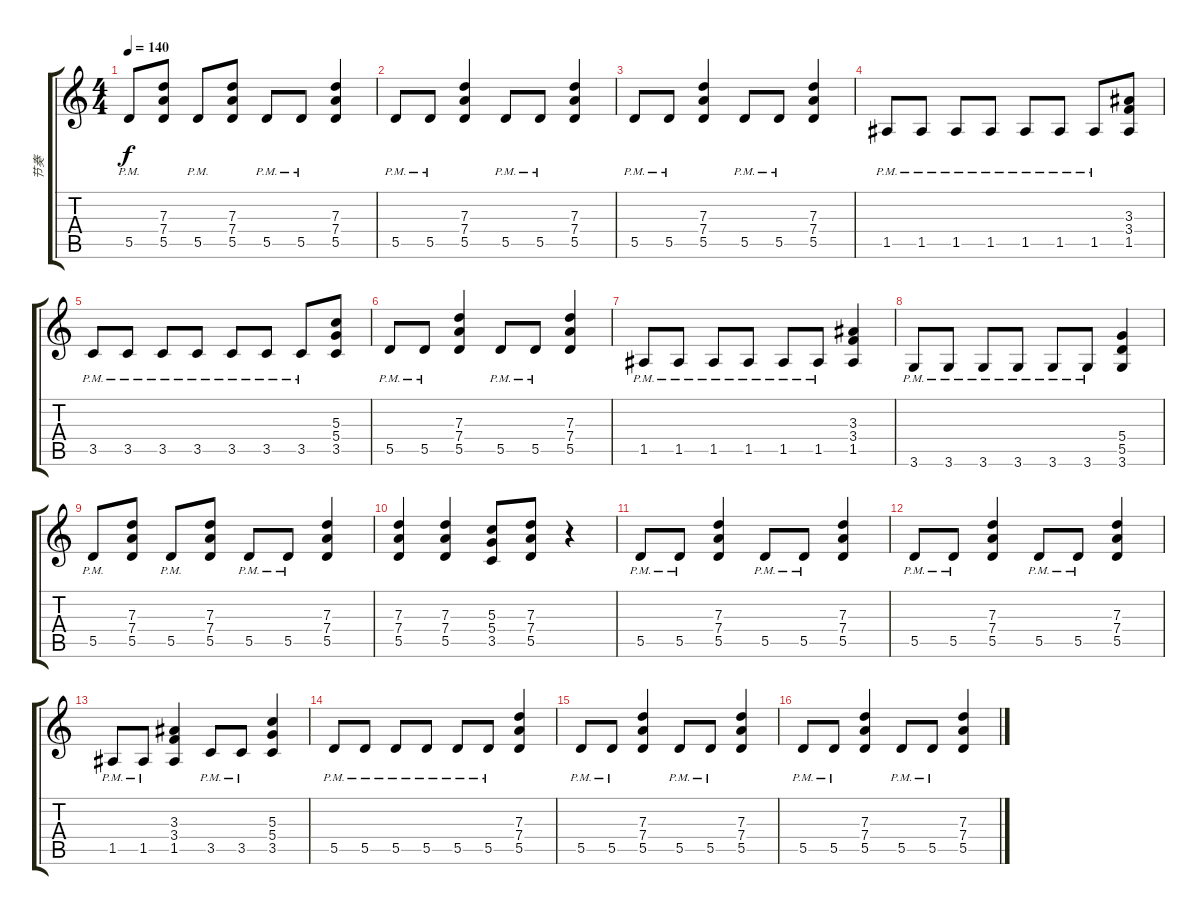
\track ("节奏" "节奏") {instrument overdrivenguitar}
\staff {score tabs}
\tuning (E4 B3 G3 D3 A2 E2) {hide}
\ts (4 4)
\tempo 140
\clef g2
\ks c
5.5{pm}.8{dy f} (7.3 7.4 5.5).8 5.5{pm}.8 (7.3 7.4 5.5).8 5.5{pm}.8 5.5{pm}.8 (7.3 7.4 5.5).4 |
5.5{pm}.8 5.5{pm}.8 (7.3 7.4 5.5).4 5.5{pm}.8 5.5{pm}.8 (7.3 7.4 5.5).4 |
5.5{pm}.8 5.5{pm}.8 (7.3 7.4 5.5).4 5.5{pm}.8 5.5{pm}.8 (7.3 7.4 5.5).4 |
1.5{pm}.8 1.5{pm}.8 1.5{pm}.8 1.5{pm}.8 1.5{pm}.8 1.5{pm}.8 1.5{pm}.8 (3.3 3.4 1.5).8 |
3.5{pm}.8 3.5{pm}.8 3.5{pm}.8 3.5{pm}.8 3.5{pm}.8 3.5{pm}.8 3.5{pm}.8 (5.3 5.4 3.5).8 |
5.5{pm}.8 5.5{pm}.8 (7.3 7.4 5.5).4 5.5{pm}.8 5.5{pm}.8 (7.3 7.4 5.5).4 |
1.5{pm}.8 1.5{pm}.8 1.5{pm}.8 1.5{pm}.8 1.5{pm}.8 1.5{pm}.8 (3.3 3.4 1.5).4 |
3.6{pm}.8 3.6{pm}.8 3.6{pm}.8 3.6{pm}.8 3.6{pm}.8 3.6{pm}.8 (5.4 5.5 3.6).4 |
5.5{pm}.8 (7.3 7.4 5.5).8 5.5{pm}.8 (7.3 7.4 5.5).8 5.5{pm}.8 5.5{pm}.8 (7.3 7.4 5.5).4 |
(7.3 7.4 5.5).4 (7.3 7.4 5.5).4 (5.3 5.4 3.5).8 (7.3 7.4 5.5).8 r.4 |
5.5{pm}.8 5.5{pm}.8 (7.3 7.4 5.5).4 5.5{pm}.8 5.5{pm}.8 (7.3 7.4 5.5).4 |
5.5{pm}.8 5.5{pm}.8 (7.3 7.4 5.5).4 5.5{pm}.8 5.5{pm}.8 (7.3 7.4 5.5).4 |
1.5{pm}.8 1.5{pm}.8 (3.3 3.4 1.5).4 3.5{pm}.8 3.5{pm}.8 (5.3 5.4 3.5).4 |
5.5{pm}.8 5.5{pm}.8 5.5{pm}.8 5.5{pm}.8 5.5{pm}.8 5.5{pm}.8 (7.3 7.4 5.5).4 |
5.5{pm}.8 5.5{pm}.8 (7.3 7.4 5.5).4 5.5{pm}.8 5.5{pm}.8 (7.3 7.4 5.5).4 |
5.5{pm}.8 5.5{pm}.8 (7.3 7.4 5.5).4 5.5{pm}.8 5.5{pm}.8 (7.3 7.4 5.5).4
